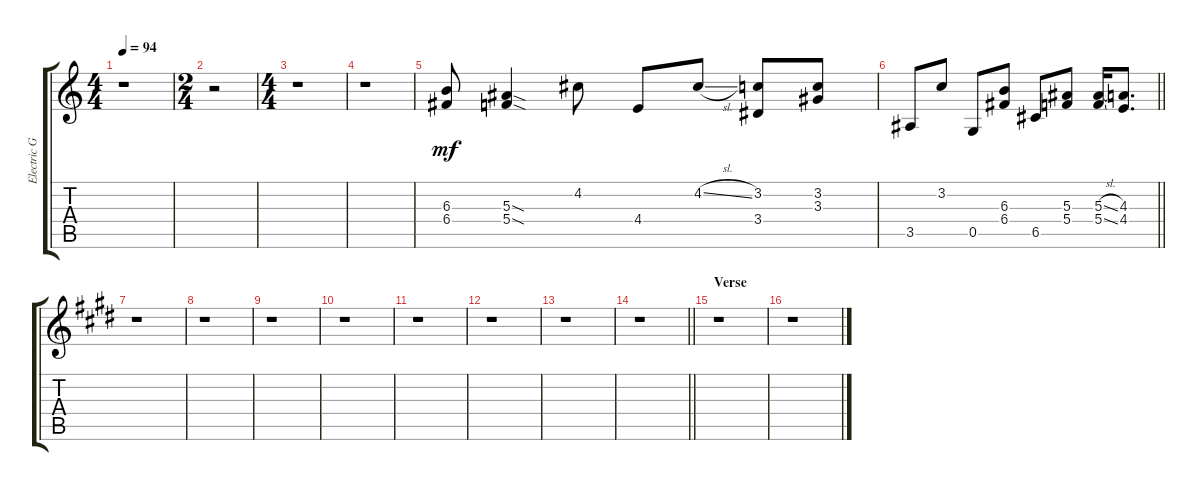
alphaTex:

\track ("Electric Gtr (Clean Tone)  Tuned Down 3/" "Electric G") {instrument electricguitarclean}
\staff {score tabs}
\tuning (D4 A3 F3 C3 G2 D2) {hide}
\ts (4 4)
\tempo 94
\clef g2
\ks c
r.1{dy mf instrument electricguitarclean} |
\ts (2 4)
r.2 |
\ts (4 4)
r.1 |
r.1 |
(6.3 6.4).8 (5.3{sod} 5.4{sod}).4 4.2.8 4.4.8 4.2{sl}.8 (3.2 3.4).8 (3.2 3.3).8 |
\barLineRight lightlight
3.5.8 3.2.8 0.5.8 (6.3 6.4).8 6.5.8 (5.3 5.4).8 (5.3{sl} 5.4{ss}).16 (4.3 4.4).8{d} |
\ks e
r.1 |
\ks c#minor
r.1 |
r.1 |
\ks e
r.1 |
\ks c#minor
r.1 |
r.1 |
\ks e
r.1 |
\barLineRight lightlight
\ks c#minor
r.1 |
\section ("" "Verse")
r.1 |
\ks e
r.1
